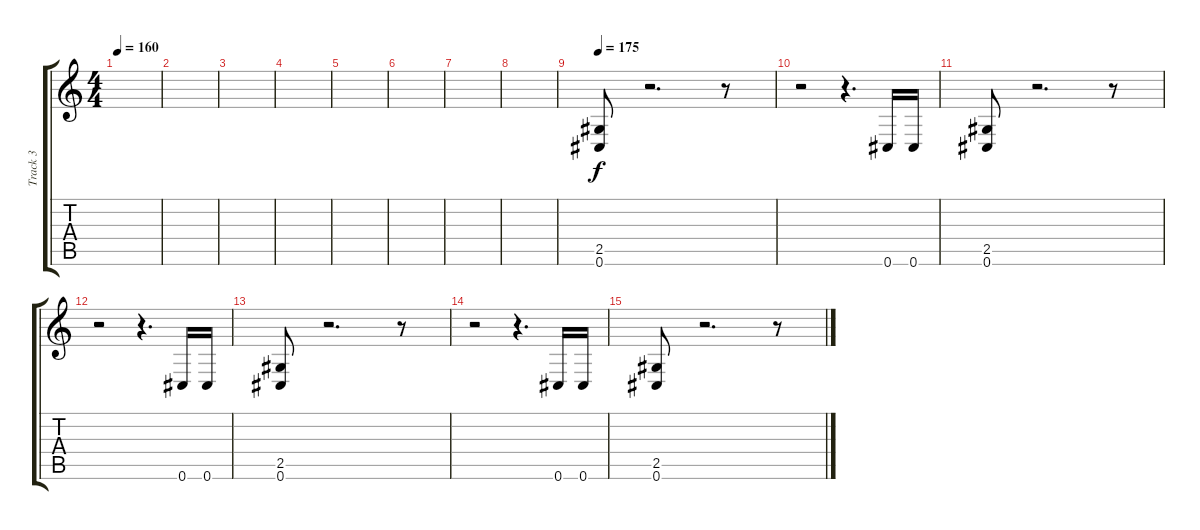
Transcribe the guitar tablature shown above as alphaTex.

\track ("Track 3" "Track 3") {instrument distortionguitar}
\staff {score tabs}
\tuning (Db4 Ab3 E3 B2 Gb2 Db2) {hide}
\ts (4 4)
\tempo 160
\clef g2
\ks c
|
|
|
|
|
|
|
|
\tempo 175
(2.5 0.6).8 r.2{d} r.8 |
r.2 r.4{d} 0.6.16 0.6.16 |
(2.5 0.6).8 r.2{d} r.8 |
r.2 r.4{d} 0.6.16 0.6.16 |
(2.5 0.6).8 r.2{d} r.8 |
r.2 r.4{d} 0.6.16 0.6.16 |
(2.5 0.6).8 r.2{d} r.8
